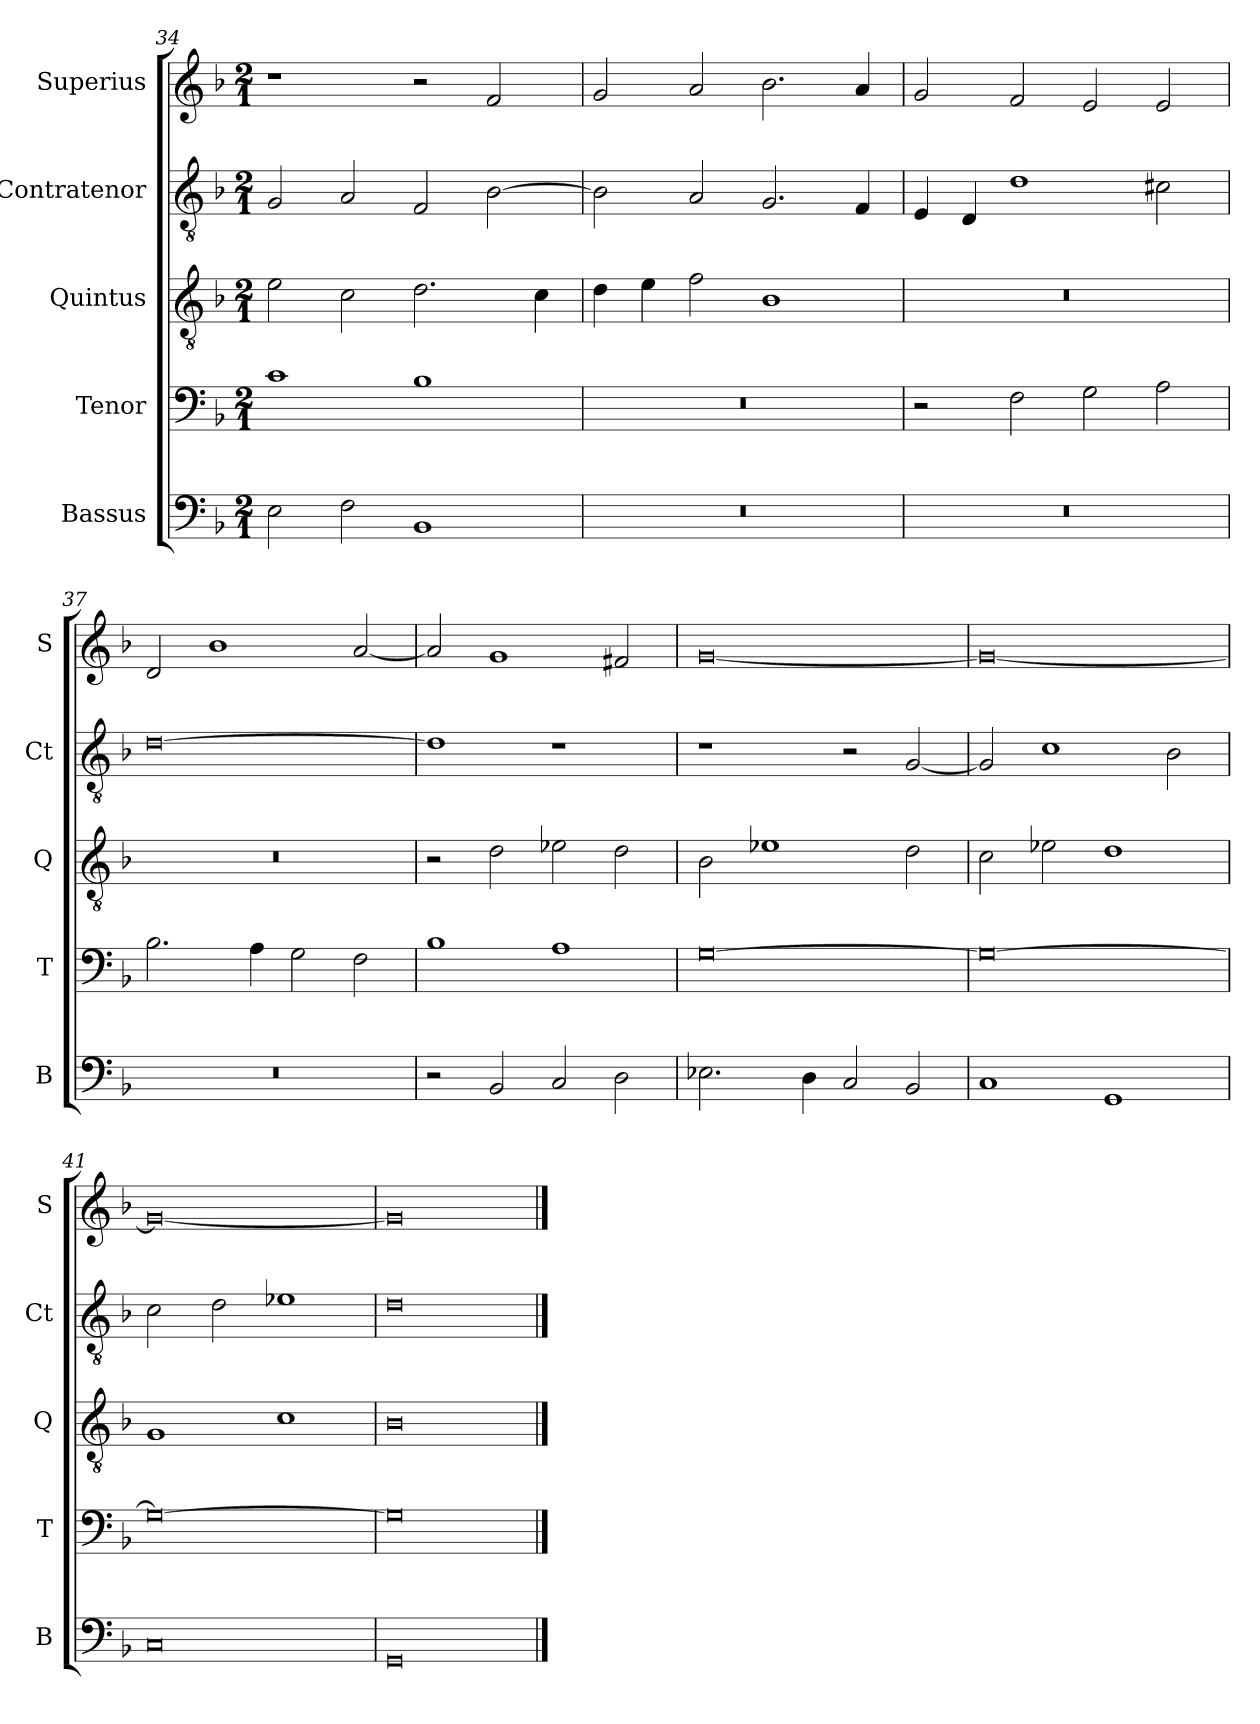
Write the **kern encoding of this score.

**kern	**kern	**kern	**kern	**kern
*part5	*part4	*part3	*part2	*part1
*staff5	*staff4	*staff3	*staff2	*staff1
*I"Bassus	*I"Tenor	*I"Quintus	*I"Contratenor	*I"Superius
*I'B	*I'T	*I'Q	*I'Ct	*I'S
*clefF4	*clefF4	*clefGv2	*clefGv2	*clefG2
*k[b-]	*k[b-]	*k[b-]	*k[b-]	*k[b-]
*M2/1	*M2/1	*M2/1	*M2/1	*M2/1
=34	=34	=34	=34	=34
2E\	1c	2e\	2G/	1r
2F\	.	2c\	2A/	.
1BB-	1B-	2.d\	2F/	2r
.	.	.	[2B-\	2f/
.	.	4c\	.	.
=35	=35	=35	=35	=35
0r	0r	4d\	2B-\]	2g/
.	.	4e\	.	.
.	.	2f\	2A/	2a/
.	.	1B-	2.G/	2.b-\
.	.	.	4F/	4a/
=36	=36	=36	=36	=36
0r	2r	0r	4E/	2g/
.	.	.	4D/	.
.	2F\	.	1d	2f/
.	2G\	.	.	2e/
.	2A\	.	2c#X\	2e/
=37	=37	=37	=37	=37
0r	2.B-\	0r	[0d	2d/
.	.	.	.	1b-
.	4A\	.	.	.
.	2G\	.	.	.
.	2F\	.	.	[2a/
=38	=38	=38	=38	=38
2r	1B-	2r	1d]	2a/]
2BB-/	.	2d\	.	1g
2C/	1A	2e-X\	1r	.
2D\	.	2d\	.	2f#X/
=39	=39	=39	=39	=39
2.E-X\	[0G	2B-\	1r	[0g
.	.	1e-X	.	.
4D\	.	.	.	.
2C/	.	.	2r	.
2BB-/	.	2d\	[2G/	.
=40	=40	=40	=40	=40
1C	0G_	2c\	2G/]	0g_
.	.	2e-X\	1c	.
1GG	.	1d	.	.
.	.	.	2B-\	.
=41	=41	=41	=41	=41
0C	0G_	1G	2c\	0g_
.	.	.	2d\	.
.	.	1c	1e-X	.
=42	=42	=42	=42	=42
0GG	0G]	0B-	0d	0g]
==	==	==	==	==
*-	*-	*-	*-	*-
